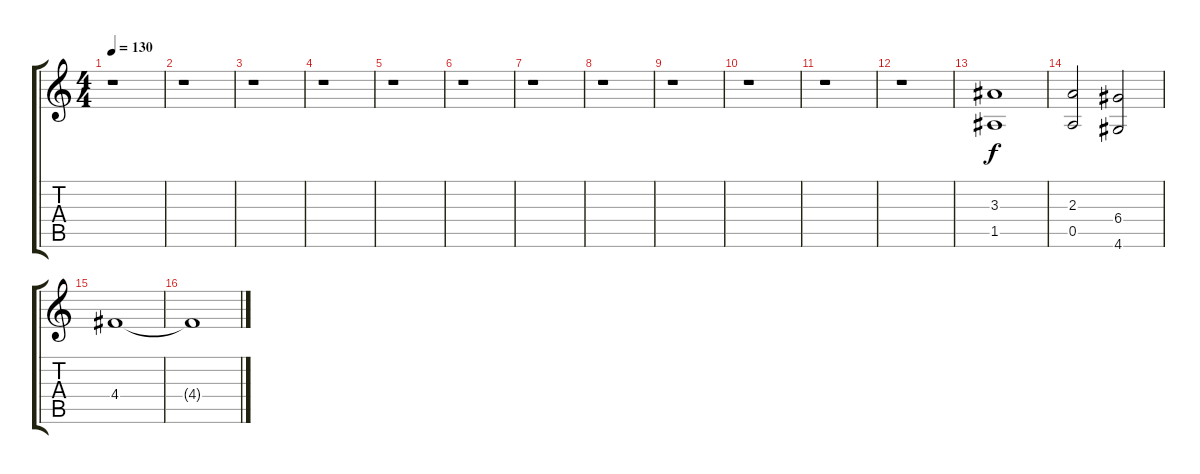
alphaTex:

\track "" {instrument distortionguitar}
\staff {score tabs}
\tuning (E4 B3 G3 D3 A2 E2) {hide}
\ts (4 4)
\tempo 130
\clef g2
\ks c
r.1{dy f} |
r.1 |
r.1 |
r.1 |
r.1 |
r.1 |
r.1 |
r.1 |
r.1 |
r.1 |
r.1 |
r.1 |
(3.3 1.5).1 |
(2.3 0.5).2 (6.4 4.6).2 |
4.4.1 |
4.4{t}.1
